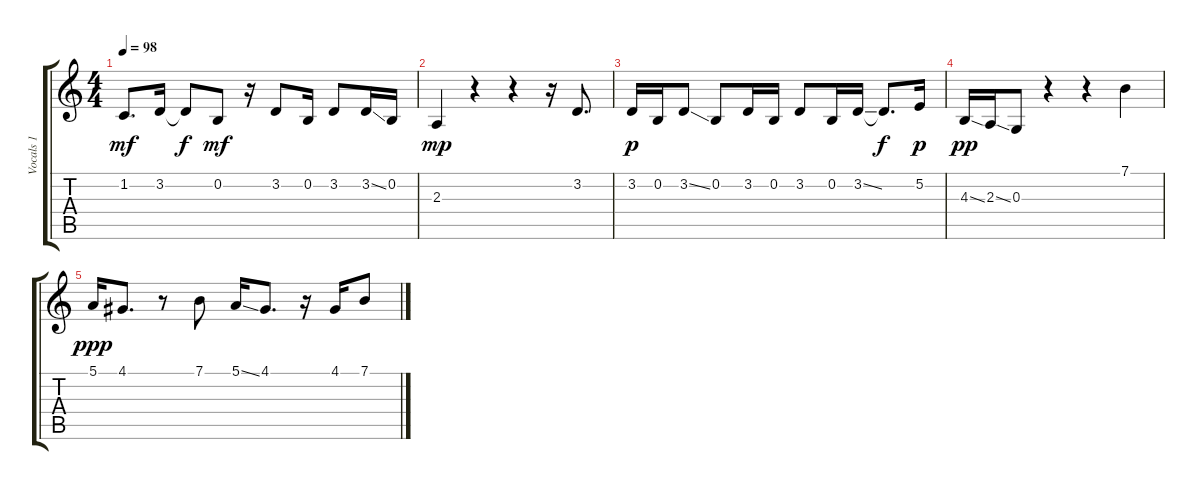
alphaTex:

\track ("Vocals 1" "Vocals 1") {instrument clarinet}
\staff {score tabs}
\tuning (E4 B3 G3 D3 A2 E2) {hide}
\ts (4 4)
\tempo 98
\clef g2
\ks c
1.2.8{d dy mf} 3.2.16 3.2{t}.8{dy f} 0.2.8{dy mf} r.16 3.2.8 0.2.16 3.2.8 3.2{ss}.16 0.2.16 |
2.3.4{dy mp} r.4 r.4 r.16 3.2.8{d} |
3.2.16{dy p} 0.2.16 3.2{ss}.8 0.2.8 3.2.16 0.2.16 3.2.8 0.2.16 3.2{ss}.16 3.2{t}.8{d dy f} 5.2.16{dy p} |
4.3{ss}.16{dy pp} 2.3{ss}.16 0.3.8 r.4 r.4 7.1.4 |
5.1.16{dy ppp} 4.1.8{d} r.8 7.1.8 5.1{ss}.16 4.1.8{d} r.16 4.1.16 7.1.8
